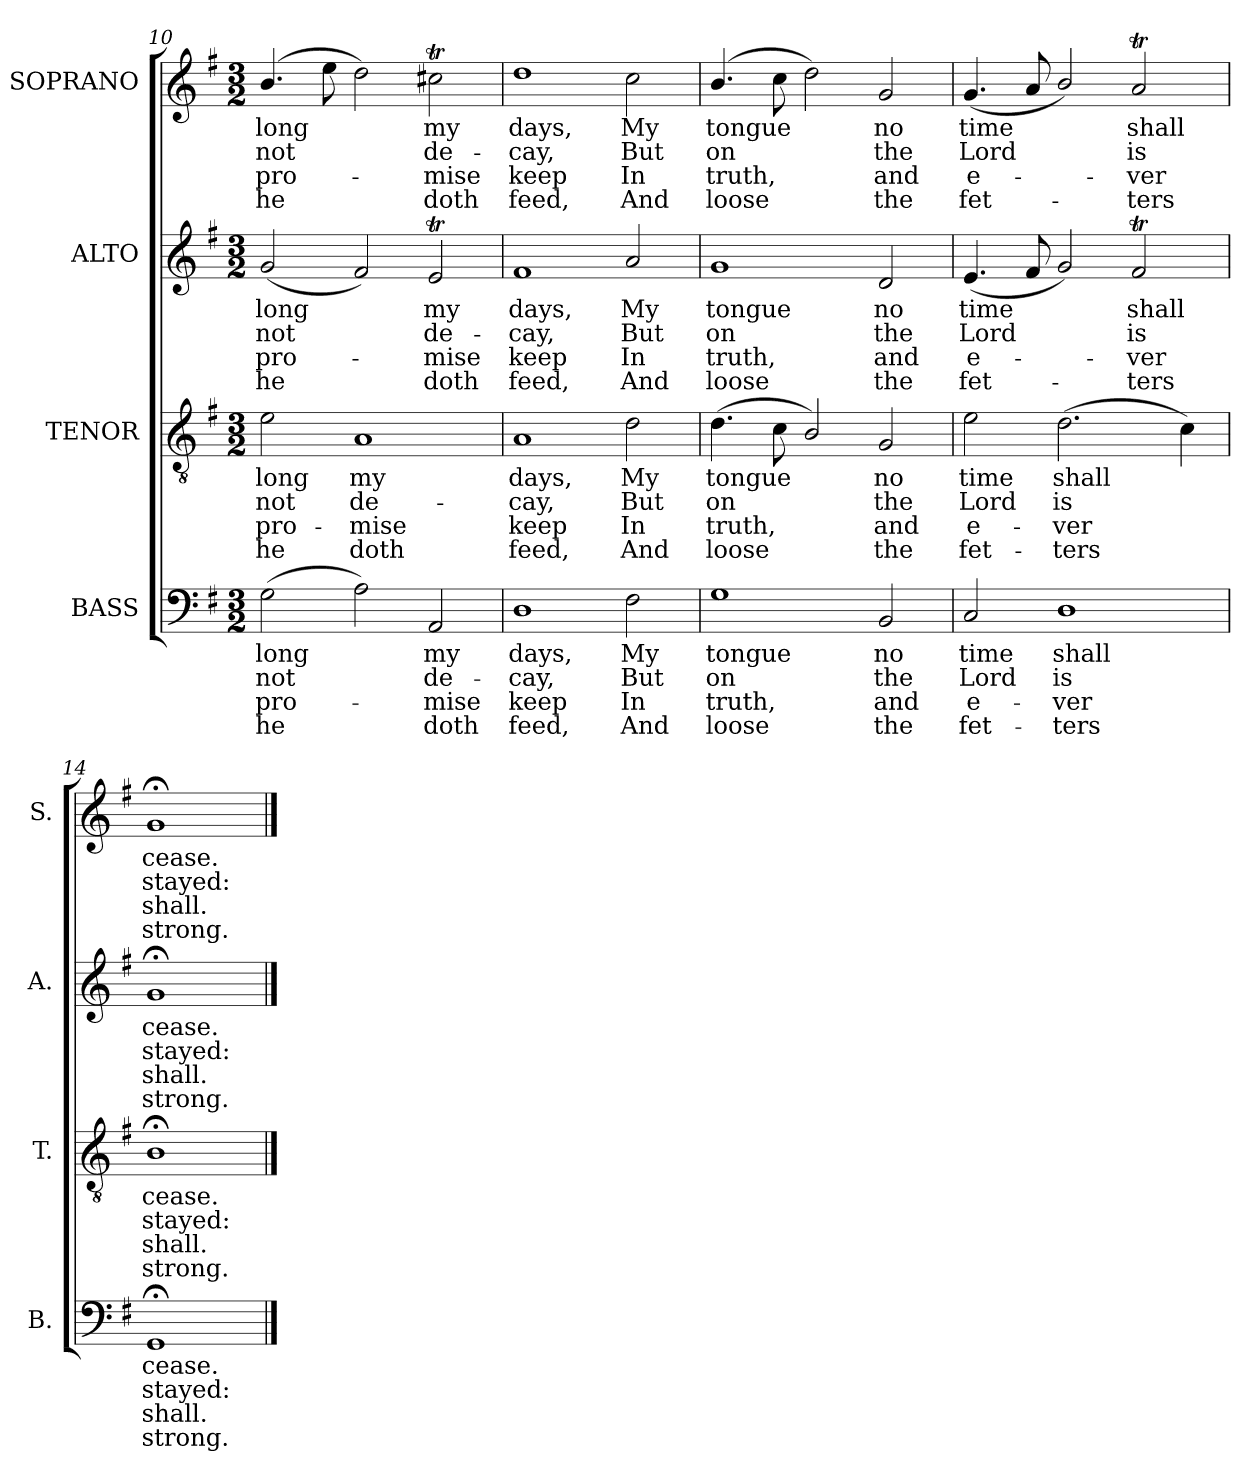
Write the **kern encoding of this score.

**kern	**text	**text	**text	**text	**kern	**text	**text	**text	**text	**kern	**text	**text	**text	**text	**kern	**text	**text	**text	**text
*part4	*part4	*part4	*part4	*part4	*part3	*part3	*part3	*part3	*part3	*part2	*part2	*part2	*part2	*part2	*part1	*part1	*part1	*part1	*part1
*staff4	*staff4	*staff4	*staff4	*staff4	*staff3	*staff3	*staff3	*staff3	*staff3	*staff2	*staff2	*staff2	*staff2	*staff2	*staff1	*staff1	*staff1	*staff1	*staff1
*I"BASS	*	*	*	*	*I"TENOR	*	*	*	*	*I"ALTO	*	*	*	*	*I"SOPRANO	*	*	*	*
*I'B.	*	*	*	*	*I'T.	*	*	*	*	*I'A.	*	*	*	*	*I'S.	*	*	*	*
*clefF4	*	*	*	*	*clefGv2	*	*	*	*	*clefG2	*	*	*	*	*clefG2	*	*	*	*
*	*	*	*	*	*ITrd7c12	*	*	*	*	*	*	*	*	*	*	*	*	*	*
*k[f#]	*	*	*	*	*k[f#]	*	*	*	*	*k[f#]	*	*	*	*	*k[f#]	*	*	*	*
*G:	*	*	*	*	*G:	*	*	*	*	*G:	*	*	*	*	*G:	*	*	*	*
*M3/2	*	*	*	*	*M3/2	*	*	*	*	*M3/2	*	*	*	*	*M3/2	*	*	*	*
=10	=10	=10	=10	=10	=10	=10	=10	=10	=10	=10	=10	=10	=10	=10	=10	=10	=10	=10	=10
!	!LO:LY:b:color=#000000	!LO:LY:b:color=#000000	!LO:LY:b:color=#000000	!LO:LY:b:color=#000000	!	!	!	!	!	!	!	!	!	!	!	!	!	!	!
!	!	!	!	!	!	!LO:LY:b:color=#000000	!LO:LY:b:color=#000000	!LO:LY:b:color=#000000	!LO:LY:b:color=#000000	!	!	!	!	!	!	!	!	!	!
!	!	!	!	!	!	!	!	!	!	!	!LO:LY:b:color=#000000	!LO:LY:b:color=#000000	!LO:LY:b:color=#000000	!LO:LY:b:color=#000000	!	!	!	!	!
!	!	!	!	!	!	!	!	!	!	!	!	!	!	!	!	!LO:LY:b:color=#000000	!LO:LY:b:color=#000000	!LO:LY:b:color=#000000	!LO:LY:b:color=#000000
(2Gi\	-long	not	pro-	-he	2Ei\	-long	not	pro-	-he	(2gi/	-long	not	pro-	-he	(4.bi/	-long	not	pro-	-he
.	.	.	.	.	.	.	.	.	.	.	.	.	.	.	8eei\	.	.	.	.
!	!	!	!	!	!	!LO:LY:b:color=#000000	!LO:LY:b:color=#000000	!LO:LY:b:color=#000000	!LO:LY:b:color=#000000	!	!	!	!	!	!	!	!	!	!
2Ai\)	.	.	.	.	1AAi	my	de-	mise	doth	2f#i/)	.	.	.	.	2ddi\)	.	.	.	.
!	!LO:LY:b:color=#000000	!LO:LY:b:color=#000000	!LO:LY:b:color=#000000	!LO:LY:b:color=#000000	!	!	!	!	!	!	!	!	!	!	!	!	!	!	!
!	!	!	!	!	!	!	!	!	!	!	!LO:LY:b:color=#000000	!LO:LY:b:color=#000000	!LO:LY:b:color=#000000	!LO:LY:b:color=#000000	!	!	!	!	!
!	!	!	!	!	!	!	!	!	!	!	!	!	!	!	!	!LO:LY:b:color=#000000	!LO:LY:b:color=#000000	!LO:LY:b:color=#000000	!LO:LY:b:color=#000000
2AAi/	my	de-	mise	doth	.	.	.	.	.	2eTi/	my	de-	mise	doth	2cc#Xti\	my	de-	mise	doth
=11	=11	=11	=11	=11	=11	=11	=11	=11	=11	=11	=11	=11	=11	=11	=11	=11	=11	=11	=11
!	!LO:LY:b:color=#000000	!LO:LY:b:color=#000000	!LO:LY:b:color=#000000	!LO:LY:b:color=#000000	!	!	!	!	!	!	!	!	!	!	!	!	!	!	!
!	!	!	!	!	!	!LO:LY:b:color=#000000	!LO:LY:b:color=#000000	!LO:LY:b:color=#000000	!LO:LY:b:color=#000000	!	!	!	!	!	!	!	!	!	!
!	!	!	!	!	!	!	!	!	!	!	!LO:LY:b:color=#000000	!LO:LY:b:color=#000000	!LO:LY:b:color=#000000	!LO:LY:b:color=#000000	!	!	!	!	!
!	!	!	!	!	!	!	!	!	!	!	!	!	!	!	!	!LO:LY:b:color=#000000	!LO:LY:b:color=#000000	!LO:LY:b:color=#000000	!LO:LY:b:color=#000000
1Di	days,	-cay,	keep	feed,	1AAi	days,	-cay,	keep	feed,	1f#i	days,	-cay,	keep	feed,	1ddi	days,	-cay,	keep	feed,
!	!LO:LY:b:color=#000000	!LO:LY:b:color=#000000	!LO:LY:b:color=#000000	!LO:LY:b:color=#000000	!	!	!	!	!	!	!	!	!	!	!	!	!	!	!
!	!	!	!	!	!	!LO:LY:b:color=#000000	!LO:LY:b:color=#000000	!LO:LY:b:color=#000000	!LO:LY:b:color=#000000	!	!	!	!	!	!	!	!	!	!
!	!	!	!	!	!	!	!	!	!	!	!LO:LY:b:color=#000000	!LO:LY:b:color=#000000	!LO:LY:b:color=#000000	!LO:LY:b:color=#000000	!	!	!	!	!
!	!	!	!	!	!	!	!	!	!	!	!	!	!	!	!	!LO:LY:b:color=#000000	!LO:LY:b:color=#000000	!LO:LY:b:color=#000000	!LO:LY:b:color=#000000
2F#i\	My	But	In	And	2Di\	My	But	In	And	2ai/	My	But	In	And	2cci\	My	But	In	And
=12	=12	=12	=12	=12	=12	=12	=12	=12	=12	=12	=12	=12	=12	=12	=12	=12	=12	=12	=12
!	!LO:LY:b:color=#000000	!LO:LY:b:color=#000000	!LO:LY:b:color=#000000	!LO:LY:b:color=#000000	!	!	!	!	!	!	!	!	!	!	!	!	!	!	!
!	!	!	!	!	!	!LO:LY:b:color=#000000	!LO:LY:b:color=#000000	!LO:LY:b:color=#000000	!LO:LY:b:color=#000000	!	!	!	!	!	!	!	!	!	!
!	!	!	!	!	!	!	!	!	!	!	!LO:LY:b:color=#000000	!LO:LY:b:color=#000000	!LO:LY:b:color=#000000	!LO:LY:b:color=#000000	!	!	!	!	!
!	!	!	!	!	!	!	!	!	!	!	!	!	!	!	!	!LO:LY:b:color=#000000	!LO:LY:b:color=#000000	!LO:LY:b:color=#000000	!LO:LY:b:color=#000000
1Gi	tongue	on	truth,	loose	(4.Di\	tongue	on	truth,	loose	1gi	tongue	on	truth,	loose	(4.bi/	tongue	on	truth,	loose
.	.	.	.	.	8Ci\	.	.	.	.	.	.	.	.	.	8cci\	.	.	.	.
.	.	.	.	.	2BBi/)	.	.	.	.	.	.	.	.	.	2ddi\)	.	.	.	.
!	!LO:LY:b:color=#000000	!LO:LY:b:color=#000000	!LO:LY:b:color=#000000	!LO:LY:b:color=#000000	!	!	!	!	!	!	!	!	!	!	!	!	!	!	!
!	!	!	!	!	!	!LO:LY:b:color=#000000	!LO:LY:b:color=#000000	!LO:LY:b:color=#000000	!LO:LY:b:color=#000000	!	!	!	!	!	!	!	!	!	!
!	!	!	!	!	!	!	!	!	!	!	!LO:LY:b:color=#000000	!LO:LY:b:color=#000000	!LO:LY:b:color=#000000	!LO:LY:b:color=#000000	!	!	!	!	!
!	!	!	!	!	!	!	!	!	!	!	!	!	!	!	!	!LO:LY:b:color=#000000	!LO:LY:b:color=#000000	!LO:LY:b:color=#000000	!LO:LY:b:color=#000000
2BBi/	no	the	and	the	2GGi/	no	the	and	the	2di/	no	the	and	the	2gi/	no	the	and	the
=13	=13	=13	=13	=13	=13	=13	=13	=13	=13	=13	=13	=13	=13	=13	=13	=13	=13	=13	=13
!	!LO:LY:b:color=#000000	!LO:LY:b:color=#000000	!LO:LY:b:color=#000000	!LO:LY:b:color=#000000	!	!	!	!	!	!	!	!	!	!	!	!	!	!	!
!	!	!	!	!	!	!LO:LY:b:color=#000000	!LO:LY:b:color=#000000	!LO:LY:b:color=#000000	!LO:LY:b:color=#000000	!	!	!	!	!	!	!	!	!	!
!	!	!	!	!	!	!	!	!	!	!	!LO:LY:b:color=#000000	!LO:LY:b:color=#000000	!LO:LY:b:color=#000000	!LO:LY:b:color=#000000	!	!	!	!	!
!	!	!	!	!	!	!	!	!	!	!	!	!	!	!	!	!LO:LY:b:color=#000000	!LO:LY:b:color=#000000	!LO:LY:b:color=#000000	!LO:LY:b:color=#000000
2Ci/	time	Lord	e-	-fet-	2Ei\	time	Lord	e-	-fet-	(4.ei/	time	Lord	e-	-fet-	(4.gi/	time	Lord	e-	-fet-
.	.	.	.	.	.	.	.	.	.	8f#i/	.	.	.	.	8ai/	.	.	.	.
!	!LO:LY:b:color=#000000	!LO:LY:b:color=#000000	!LO:LY:b:color=#000000	!LO:LY:b:color=#000000	!	!	!	!	!	!	!	!	!	!	!	!	!	!	!
!	!	!	!	!	!	!LO:LY:b:color=#000000	!LO:LY:b:color=#000000	!LO:LY:b:color=#000000	!LO:LY:b:color=#000000	!	!	!	!	!	!	!	!	!	!
1Di	shall	is	-ver	ters	(2.Di\	shall	is	-ver	ters	2gi/)	.	.	.	.	2bi/)	.	.	.	.
!	!	!	!	!	!	!	!	!	!	!	!LO:LY:b:color=#000000	!LO:LY:b:color=#000000	!LO:LY:b:color=#000000	!LO:LY:b:color=#000000	!	!	!	!	!
!	!	!	!	!	!	!	!	!	!	!	!	!	!	!	!	!LO:LY:b:color=#000000	!LO:LY:b:color=#000000	!LO:LY:b:color=#000000	!LO:LY:b:color=#000000
.	.	.	.	.	.	.	.	.	.	2f#ti/	shall	is	-ver	ters	2aTi/	shall	is	-ver	ters
.	.	.	.	.	4Ci\)	.	.	.	.	.	.	.	.	.	.	.	.	.	.
=14	=14	=14	=14	=14	=14	=14	=14	=14	=14	=14	=14	=14	=14	=14	=14	=14	=14	=14	=14
!	!LO:LY:b:color=#000000	!LO:LY:b:color=#000000	!LO:LY:b:color=#000000	!LO:LY:b:color=#000000	!	!	!	!	!	!	!	!	!	!	!	!	!	!	!
!	!	!	!	!	!	!LO:LY:b:color=#000000	!LO:LY:b:color=#000000	!LO:LY:b:color=#000000	!LO:LY:b:color=#000000	!	!	!	!	!	!	!	!	!	!
!	!	!	!	!	!	!	!	!	!	!	!LO:LY:b:color=#000000	!LO:LY:b:color=#000000	!LO:LY:b:color=#000000	!LO:LY:b:color=#000000	!	!	!	!	!
!	!	!	!	!	!	!	!	!	!	!	!	!	!	!	!	!LO:LY:b:color=#000000	!LO:LY:b:color=#000000	!LO:LY:b:color=#000000	!LO:LY:b:color=#000000
1GG;i	cease.	stayed:	shall.	strong.	1BB;i	cease.	stayed:	shall.	strong.	1g;i	cease.	stayed:	shall.	strong.	1g;i	cease.	stayed:	shall.	strong.
==	==	==	==	==	==	==	==	==	==	==	==	==	==	==	==	==	==	==	==
*-	*-	*-	*-	*-	*-	*-	*-	*-	*-	*-	*-	*-	*-	*-	*-	*-	*-	*-	*-
